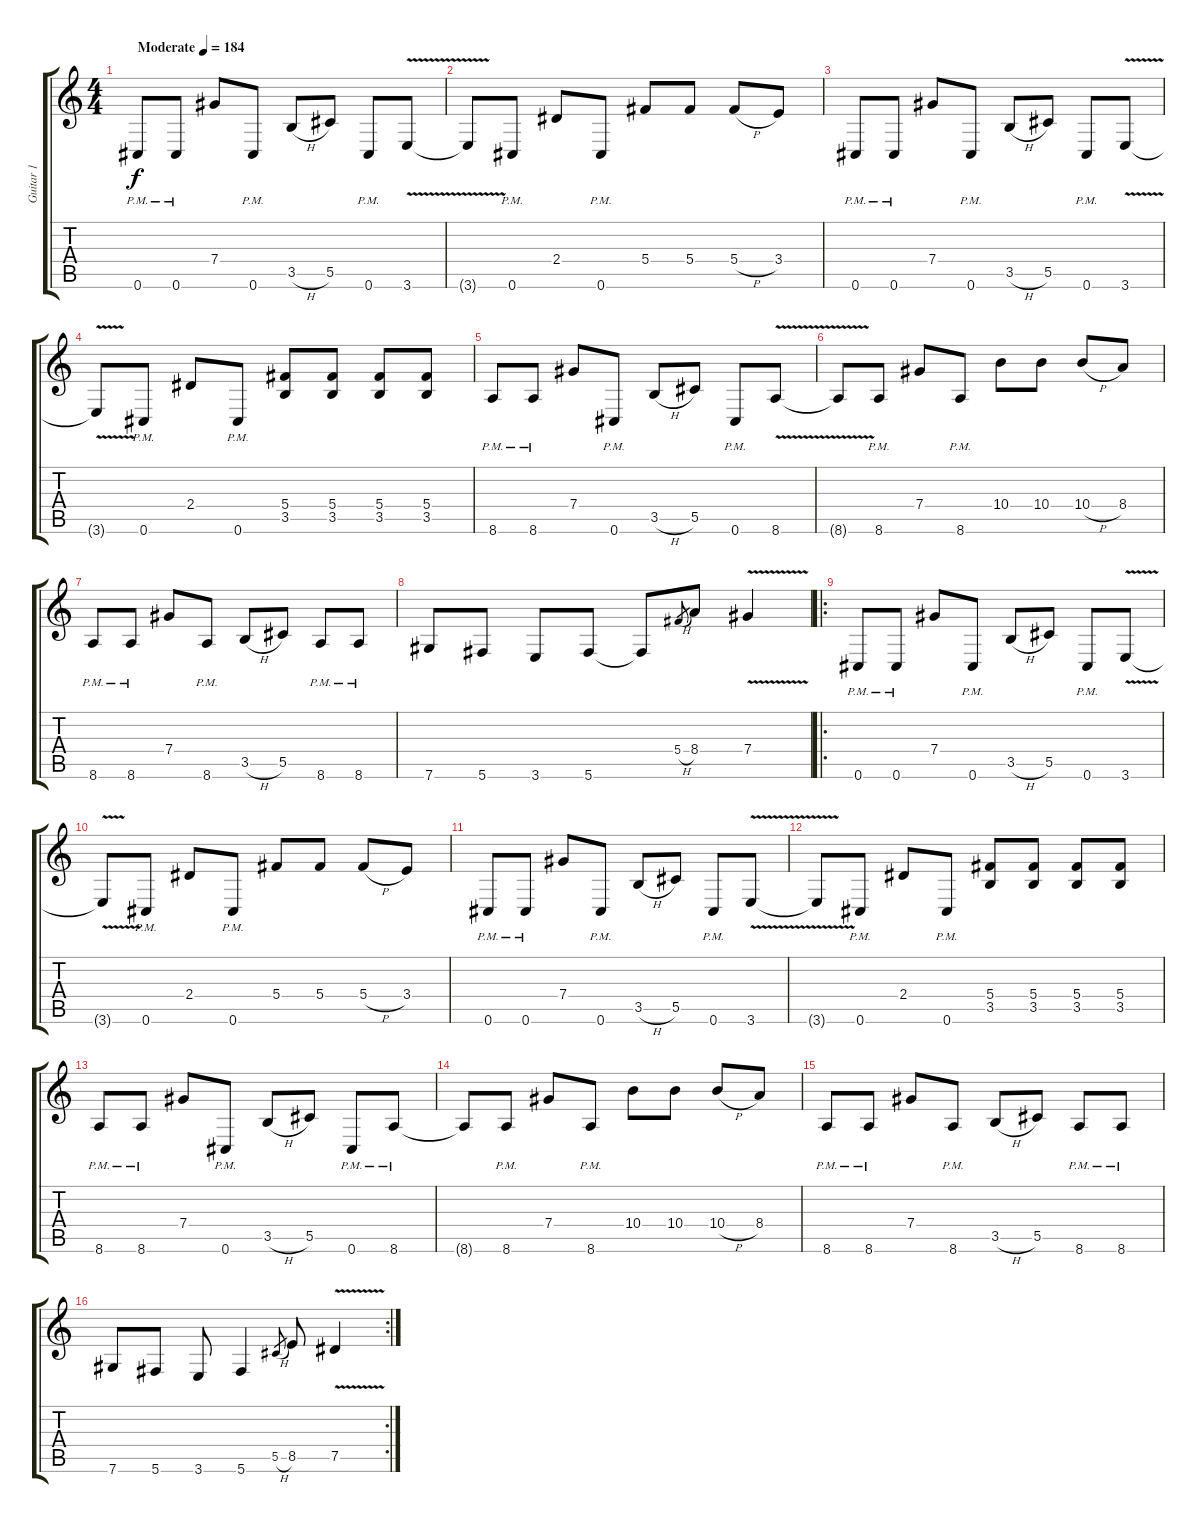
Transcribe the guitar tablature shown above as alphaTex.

\track ("Guitar 1" "Guitar 1") {instrument distortionguitar}
\staff {score tabs}
\tuning (Eb4 Bb3 Gb3 Db3 Ab2 Db2) {hide}
\ts (4 4)
\tempo (184 "Moderate")
\clef g2
\ks c
0.6{pm}.8{dy f instrument distortionguitar} 0.6{pm}.8 7.4.8 0.6{pm}.8 3.5{h}.8 5.5.8 0.6{pm}.8 3.6{v}.8 |
3.6{t}.8 0.6{pm}.8 2.4.8 0.6{pm}.8 5.4.8 5.4.8 5.4{h}.8 3.4.8 |
0.6{pm}.8 0.6{pm}.8 7.4.8 0.6{pm}.8 3.5{h}.8 5.5.8 0.6{pm}.8 3.6{v}.8 |
3.6{t}.8 0.6{pm}.8 2.4.8 0.6{pm}.8 (5.4 3.5).8 (5.4 3.5).8 (5.4 3.5).8 (5.4 3.5).8 |
8.6{pm}.8 8.6{pm}.8 7.4.8 0.6{pm}.8 3.5{h}.8 5.5.8 0.6{pm}.8 8.6{v}.8 |
8.6{t}.8 8.6{pm}.8 7.4.8 8.6{pm}.8 10.4.8 10.4.8 10.4{h}.8 8.4.8 |
8.6{pm}.8 8.6{pm}.8 7.4.8 8.6{pm}.8 3.5{h}.8 5.5.8 8.6{pm}.8 8.6{pm}.8 |
7.6.8 5.6.8 3.6.8 5.6.8 5.6{t}.8 5.4{h}.8{gr} 8.4.8 7.4{v}.4 |
\ro
0.6{pm}.8 0.6{pm}.8 7.4.8 0.6{pm}.8 3.5{h}.8 5.5.8 0.6{pm}.8 3.6{v}.8 |
3.6{t}.8 0.6{pm}.8 2.4.8 0.6{pm}.8 5.4.8 5.4.8 5.4{h}.8 3.4.8 |
0.6{pm}.8 0.6{pm}.8 7.4.8 0.6{pm}.8 3.5{h}.8 5.5.8 0.6{pm}.8 3.6{v}.8 |
3.6{t}.8 0.6{pm}.8 2.4.8 0.6{pm}.8 (5.4 3.5).8 (5.4 3.5).8 (5.4 3.5).8 (5.4 3.5).8 |
8.6{pm}.8 8.6{pm}.8 7.4.8 0.6{pm}.8 3.5{h}.8 5.5.8 0.6{pm}.8 8.6{pm}.8 |
8.6{t}.8 8.6{pm}.8 7.4.8 8.6{pm}.8 10.4.8 10.4.8 10.4{h}.8 8.4.8 |
8.6{pm}.8 8.6{pm}.8 7.4.8 8.6{pm}.8 3.5{h}.8 5.5.8 8.6{pm}.8 8.6{pm}.8 |
\rc 2
7.6.8 5.6.8 3.6.8 5.6.4 5.5{h}.8{gr} 8.5.8 7.5{v}.4
